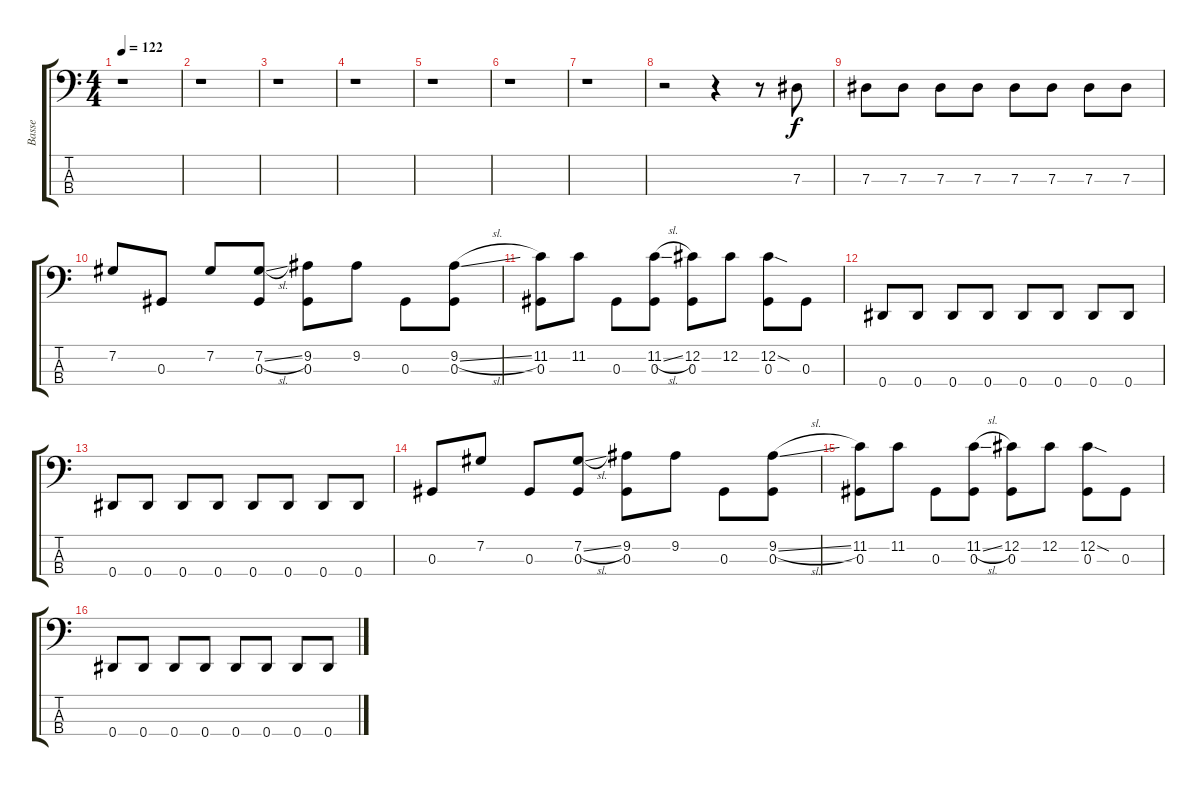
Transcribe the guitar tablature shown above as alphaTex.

\track ("Basse" "Basse") {instrument electricbasspick}
\staff {score tabs}
\tuning (Gb2 Db2 Ab1 Eb1) {hide}
\ts (4 4)
\tempo 122
\clef f4
\ks c
r.1{dy f instrument electricbasspick} |
r.1 |
r.1 |
r.1 |
r.1 |
r.1 |
r.1 |
r.2 r.4 r.8 7.3.8 |
7.3.8 7.3.8 7.3.8 7.3.8 7.3.8 7.3.8 7.3.8 7.3.8 |
7.2.8 0.3.8 7.2.8 (7.2{sl} 0.3).8 (9.2 0.3).8 9.2.8 0.3.8 (9.2{sl} 0.3).8 |
(11.2 0.3).8 11.2.8 0.3.8 (11.2{sl} 0.3).8 (12.2 0.3).8 12.2.8 (12.2{sod} 0.3).8 0.3.8 |
0.4.8 0.4.8 0.4.8 0.4.8 0.4.8 0.4.8 0.4.8 0.4.8 |
0.4.8 0.4.8 0.4.8 0.4.8 0.4.8 0.4.8 0.4.8 0.4.8 |
0.3.8 7.2.8 0.3.8 (7.2{sl} 0.3).8 (9.2 0.3).8 9.2.8 0.3.8 (9.2{sl} 0.3).8 |
(11.2 0.3).8 11.2.8 0.3.8 (11.2{sl} 0.3).8 (12.2 0.3).8 12.2.8 (12.2{sod} 0.3).8 0.3.8 |
0.4.8 0.4.8 0.4.8 0.4.8 0.4.8 0.4.8 0.4.8 0.4.8
